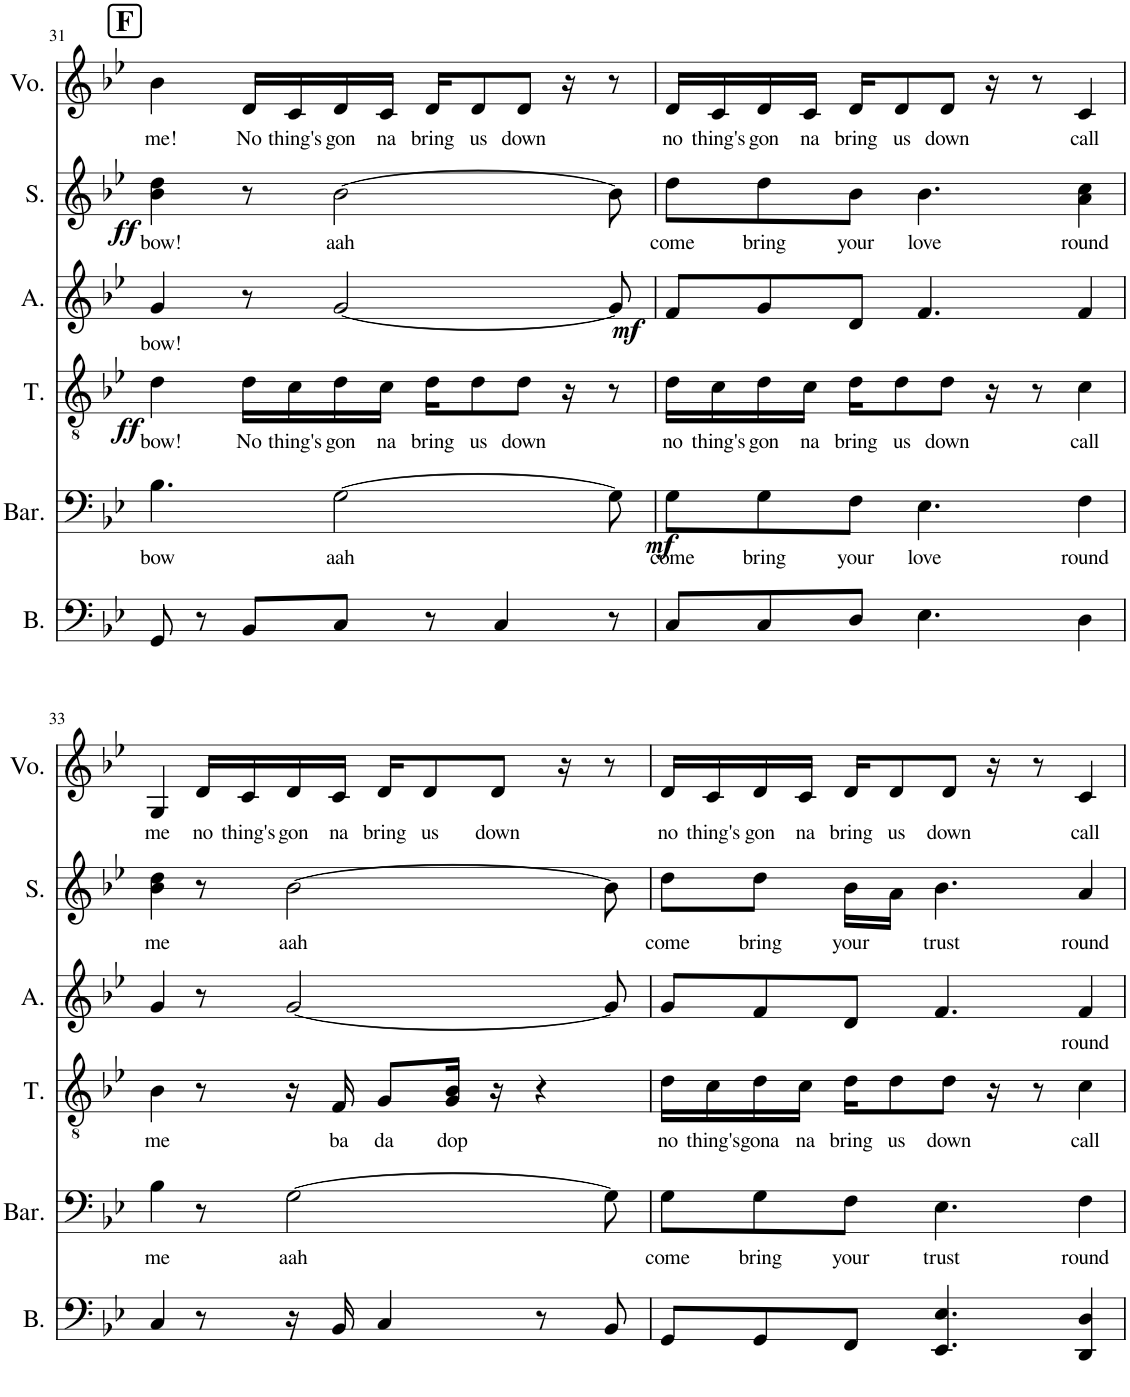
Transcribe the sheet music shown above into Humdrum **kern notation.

**kern	**kern	**text	**dynam	**kern	**text	**dynam	**kern	**text	**dynam	**kern	**text	**dynam	**kern	**text
*part6	*part5	*part5	*part5	*part4	*part4	*part4	*part3	*part3	*part3	*part2	*part2	*part2	*part1	*part1
*staff6	*staff5	*staff5	*staff5	*staff4	*staff4	*staff4	*staff3	*staff3	*staff3	*staff2	*staff2	*staff2	*staff1	*staff1
*I"Bass	*I"Baritone	*	*	*I"Tenor	*	*	*I"Alto	*	*	*I"Soprano	*	*	*I"Voice	*
*I'B.	*I'Bar.	*	*	*I'T.	*	*	*I'A.	*	*	*I'S.	*	*	*I'Vo.	*
!!LO:PB:g=z
*clefF4	*clefF4	*	*	*clefGv2	*	*	*clefG2	*	*	*clefG2	*	*	*clefG2	*
*k[b-e-]	*k[b-e-]	*	*	*k[b-e-]	*	*	*k[b-e-]	*	*	*k[b-e-]	*	*	*k[b-e-]	*
*B-:	*B-:	*	*	*B-:	*	*	*B-:	*	*	*B-:	*	*	*B-:	*
*M4/4	*M4/4	*	*	*M4/4	*	*	*M4/4	*	*	*M4/4	*	*	*M4/4	*
!!LO:REH:place=s1:a:B:cj:fs=14:t=F
=31	=31	=31	=31	=31	=31	=31	=31	=31	=31	=31	=31	=31	=31	=31
!	!	!LO:LY:b	!	!	!LO:LY:b	!LO:DY:b	!	!LO:LY:b	!	!	!LO:LY:b	!LO:DY:b	!	!LO:LY:b
8GG/	4.B-\	bow	.	4d\	bow!	ff	4g/	bow!	.	4b-\ 4dd\	bow!	ff	4b-\	me!
8r	.	.	.	.	.	.	.	.	.	.	.	.	.	.
!	!	!	!	!	!LO:LY:b	!	!	!	!	!	!	!	!	!LO:LY:b
8BB-/L	.	.	.	16d\LL	No	.	8r	.	.	8r	.	.	16d/LL	No
!	!	!	!	!	!LO:LY:b	!	!	!	!	!	!	!	!	!LO:LY:b
.	.	.	.	16c\	thing's	.	.	.	.	.	.	.	16c/	thing's
!	!	!LO:LY:b	!	!	!LO:LY:b	!	!	!	!	!	!LO:LY:b	!	!	!LO:LY:b
8C/J	[2G\	aah	.	16d\	gon	.	[2g/	.	.	[2b-\	aah	.	16d/	gon
!	!	!	!	!	!LO:LY:b	!	!	!	!	!	!	!	!	!LO:LY:b
.	.	.	.	16c\JJ	na	.	.	.	.	.	.	.	16c/JJ	na
!	!	!	!	!	!LO:LY:b	!	!	!	!	!	!	!	!	!LO:LY:b
8r	.	.	.	16d\KL	bring	.	.	.	.	.	.	.	16d/KL	bring
!	!	!	!	!	!LO:LY:b	!	!	!	!	!	!	!	!	!LO:LY:b
.	.	.	.	8d\	us	.	.	.	.	.	.	.	8d/	us
4C/	.	.	.	.	.	.	.	.	.	.	.	.	.	.
!	!	!	!	!	!LO:LY:b	!	!	!	!	!	!	!	!	!LO:LY:b
.	.	.	.	8d\J	down	.	.	.	.	.	.	.	8d/J	down
.	.	.	.	16r	.	.	.	.	.	.	.	.	16r	.
!	!	!	!	!	!	!	!	!	!LO:DY:b	!	!	!	!	!
8r	8G\]	.	.	8r	.	.	8g/]	.	mf	8b-\]	.	.	8r	.
=32	=32	=32	=32	=32	=32	=32	=32	=32	=32	=32	=32	=32	=32	=32
!	!	!LO:LY:b	!LO:DY:b	!	!LO:LY:b	!	!	!	!	!	!LO:LY:b	!	!	!LO:LY:b
8C/L	8G\L	come	mf	16d\LL	no	.	8f/L	.	.	8dd\L	come	.	16d/LL	no
!	!	!	!	!	!LO:LY:b	!	!	!	!	!	!	!	!	!LO:LY:b
.	.	.	.	16c\	thing's	.	.	.	.	.	.	.	16c/	thing's
!	!	!LO:LY:b	!	!	!LO:LY:b	!	!	!	!	!	!LO:LY:b	!	!	!LO:LY:b
8C/	8G\	bring	.	16d\	gon	.	8g/	.	.	8dd\	bring	.	16d/	gon
!	!	!	!	!	!LO:LY:b	!	!	!	!	!	!	!	!	!LO:LY:b
.	.	.	.	16c\JJ	na	.	.	.	.	.	.	.	16c/JJ	na
!	!	!LO:LY:b	!	!	!LO:LY:b	!	!	!	!	!	!LO:LY:b	!	!	!LO:LY:b
8D/J	8F\J	your	.	16d\KL	bring	.	8d/J	.	.	8b-\J	your	.	16d/KL	bring
!	!	!	!	!	!LO:LY:b	!	!	!	!	!	!	!	!	!LO:LY:b
.	.	.	.	8d\	us	.	.	.	.	.	.	.	8d/	us
!	!	!LO:LY:b	!	!	!	!	!	!	!	!	!LO:LY:b	!	!	!
4.E-\	4.E-\	love	.	.	.	.	4.f/	.	.	4.b-\	love	.	.	.
!	!	!	!	!	!LO:LY:b	!	!	!	!	!	!	!	!	!LO:LY:b
.	.	.	.	8d\J	down	.	.	.	.	.	.	.	8d/J	down
.	.	.	.	16r	.	.	.	.	.	.	.	.	16r	.
.	.	.	.	8r	.	.	.	.	.	.	.	.	8r	.
!	!	!LO:LY:b	!	!	!LO:LY:b	!	!	!	!	!	!LO:LY:b	!	!	!LO:LY:b
4D\	4F\	round	.	4c\	call	.	4f/	.	.	4a\ 4cc\	round	.	4c/	call
!!LO:LB:g=z
=33	=33	=33	=33	=33	=33	=33	=33	=33	=33	=33	=33	=33	=33	=33
!	!	!LO:LY:b	!	!	!LO:LY:b	!	!	!	!	!	!LO:LY:b	!	!	!LO:LY:b
4C/	4B-\	me	.	4B-\	me	.	4g/	.	.	4b-\ 4dd\	me	.	4G/	me
!	!	!	!	!	!	!	!	!	!	!	!	!	!	!LO:LY:b
8r	8r	.	.	8r	.	.	8r	.	.	8r	.	.	16d/LL	no
!	!	!	!	!	!	!	!	!	!	!	!	!	!	!LO:LY:b
.	.	.	.	.	.	.	.	.	.	.	.	.	16c/	thing's
!	!	!LO:LY:b	!	!	!	!	!	!	!	!	!LO:LY:b	!	!	!LO:LY:b
16r	[2G\	aah	.	16r	.	.	[2g/	.	.	[2b-\	aah	.	16d/	gon
!	!	!	!	!	!LO:LY:b	!	!	!	!	!	!	!	!	!LO:LY:b
16BB-/	.	.	.	16F/	ba	.	.	.	.	.	.	.	16c/JJ	na
!	!	!	!	!	!LO:LY:b	!	!	!	!	!	!	!	!	!LO:LY:b
4C/	.	.	.	8G/L	da	.	.	.	.	.	.	.	16d/KL	bring
!	!	!	!	!	!	!	!	!	!	!	!	!	!	!LO:LY:b
.	.	.	.	.	.	.	.	.	.	.	.	.	8d/	us
!	!	!	!	!	!LO:LY:b	!	!	!	!	!	!	!	!	!
.	.	.	.	16G/ 16B-/Jk	dop	.	.	.	.	.	.	.	.	.
!	!	!	!	!	!	!	!	!	!	!	!	!	!	!LO:LY:b
.	.	.	.	16r	.	.	.	.	.	.	.	.	8d/J	down
8r	.	.	.	4r	.	.	.	.	.	.	.	.	.	.
.	.	.	.	.	.	.	.	.	.	.	.	.	16r	.
8BB-/	8G\]	.	.	.	.	.	8g/]	.	.	8b-\]	.	.	8r	.
=34	=34	=34	=34	=34	=34	=34	=34	=34	=34	=34	=34	=34	=34	=34
!	!	!LO:LY:b	!	!	!LO:LY:b	!	!	!	!	!	!LO:LY:b	!	!	!LO:LY:b
8GG/L	8G\L	come	.	16d\LL	no	.	8g/L	.	.	8dd\L	come	.	16d/LL	no
!	!	!	!	!	!LO:LY:b	!	!	!	!	!	!	!	!	!LO:LY:b
.	.	.	.	16c\	thing's	.	.	.	.	.	.	.	16c/	thing's
!	!	!LO:LY:b	!	!	!LO:LY:b	!	!	!	!	!	!LO:LY:b	!	!	!LO:LY:b
8GG/	8G\	bring	.	16d\	gona	.	8f/	.	.	8dd\J	bring	.	16d/	gon
!	!	!	!	!	!LO:LY:b	!	!	!	!	!	!	!	!	!LO:LY:b
.	.	.	.	16c\JJ	na	.	.	.	.	.	.	.	16c/JJ	na
!	!	!LO:LY:b	!	!	!LO:LY:b	!	!	!	!	!	!LO:LY:b	!	!	!LO:LY:b
8FF/J	8F\J	your	.	16d\KL	bring	.	8d/J	.	.	16b-\LL	your	.	16d/KL	bring
!	!	!	!	!	!LO:LY:b	!	!	!	!	!	!	!	!	!LO:LY:b
.	.	.	.	8d\	us	.	.	.	.	16a\JJ	.	.	8d/	us
!	!	!LO:LY:b	!	!	!	!	!	!	!	!	!LO:LY:b	!	!	!
4.EE-/ 4.E-/	4.E-\	trust	.	.	.	.	4.f/	.	.	4.b-\	trust	.	.	.
!	!	!	!	!	!LO:LY:b	!	!	!	!	!	!	!	!	!LO:LY:b
.	.	.	.	8d\J	down	.	.	.	.	.	.	.	8d/J	down
.	.	.	.	16r	.	.	.	.	.	.	.	.	16r	.
.	.	.	.	8r	.	.	.	.	.	.	.	.	8r	.
!	!	!LO:LY:b	!	!	!LO:LY:b	!	!	!LO:LY:b	!	!	!LO:LY:b	!	!	!LO:LY:b
4DD/ 4D/	4F\	round	.	4c\	call	.	4f/	round	.	4a/	round	.	4c/	call
=	=	=	=	=	=	=	=	=	=	=	=	=	=	=
*-	*-	*-	*-	*-	*-	*-	*-	*-	*-	*-	*-	*-	*-	*-
